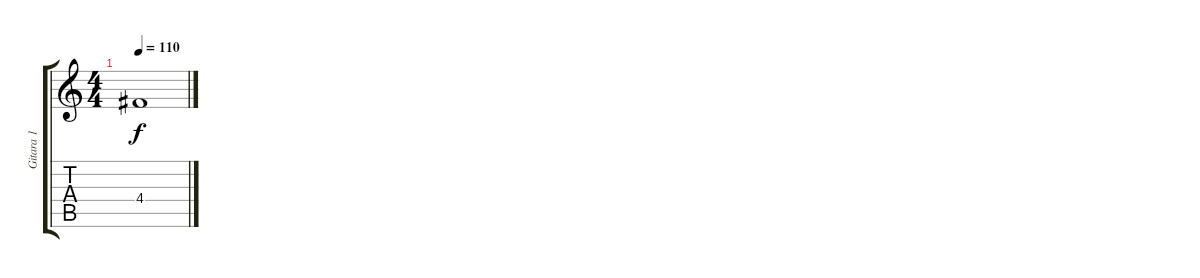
\track ("Gitara 1" "Gitara 1") {instrument overdrivenguitar}
\staff {score tabs}
\tuning (E4 B3 G3 D3 A2 E2) {hide}
\ts (4 4)
\tempo 110
\clef g2
\ks c
4.4.1{dy f}
